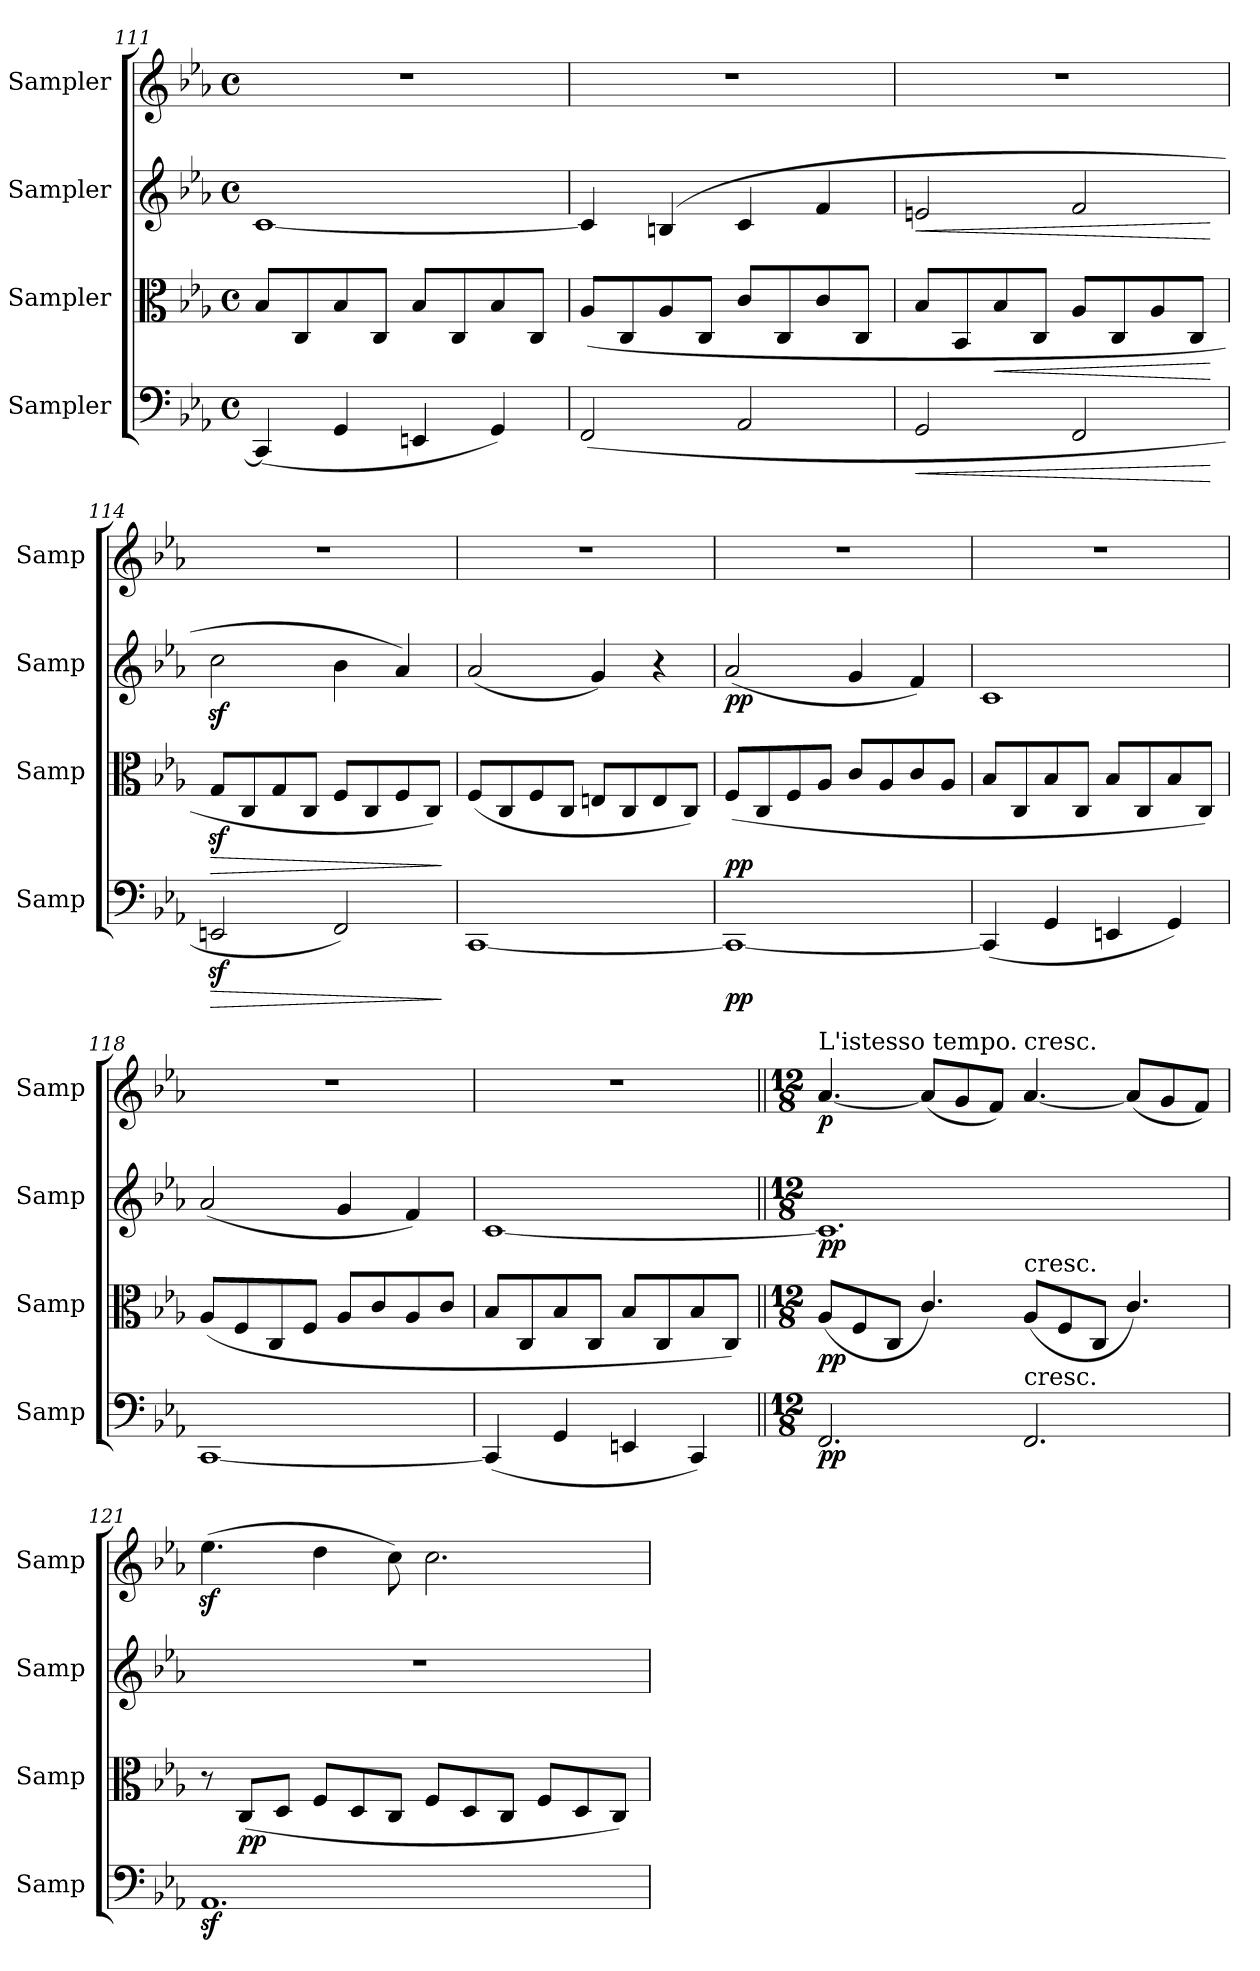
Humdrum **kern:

**kern	**dynam	**kern	**dynam	**kern	**dynam	**kern	**dynam
*part4	*part4	*part3	*part3	*part2	*part2	*part1	*part1
*staff4	*staff4	*staff3	*staff3	*staff2	*staff2	*staff1	*staff1
*I"Sampler	*	*I"Sampler	*	*I"Sampler	*	*I"Sampler	*
*I'Samp	*	*I'Samp	*	*I'Samp	*	*I'Samp	*
*clefF4	*	*clefC3	*	*clefG2	*	*clefG2	*
*k[b-e-a-]	*	*k[b-e-a-]	*	*k[b-e-a-]	*	*k[b-e-a-]	*
*M4/4	*	*M4/4	*	*M4/4	*	*M4/4	*
*met(c)	*	*met(c)	*	*met(c)	*	*met(c)	*
=111	=111	=111	=111	=111	=111	=111	=111
(4CC/]	.	8B-/L	.	[1c	.	1r	.
.	.	8C/	.	.	.	.	.
4GG/	.	8B-/	.	.	.	.	.
.	.	8C/J	.	.	.	.	.
4EEn/	.	8B-/L	.	.	.	.	.
.	.	8C/	.	.	.	.	.
4GG/)	.	8B-/	.	.	.	.	.
.	.	8C/J	.	.	.	.	.
=112	=112	=112	=112	=112	=112	=112	=112
(2FF/	.	(8A-/L	.	4c/]	.	1r	.
.	.	8C/	.	.	.	.	.
.	.	8A-/	.	(>4Bn/	.	.	.
.	.	8C/J	.	.	.	.	.
2AA-/	.	8c/L	.	4c/	.	.	.
.	.	8C/	.	.	.	.	.
.	.	8c/	.	4f/	.	.	.
.	.	8C/J	.	.	.	.	.
!!LO:LB:g=z
=113	=113	=113	=113	=113	=113	=113	=113
!	!LO:HP:b	!	!	!	!LO:HP:b	!	!
2GG/	<	8B-/L	.	2en/	<	1r	.
.	.	8BB-/	.	.	.	.	.
!	!	!	!LO:HP:b	!	!	!	!
.	.	8B-/	<	.	.	.	.
.	.	8C/J	.	.	.	.	.
2FF/	.	8A-/L	.	2f/	.	.	.
.	.	8C/	.	.	.	.	.
.	.	8A-/	.	.	.	.	.
.	.	8C/J	.	.	.	.	.
.	[	.	[	.	[	.	.
=114	=114	=114	=114	=114	=114	=114	=114
!	!LO:HP:b	!	!LO:HP:b	!	!	!	!
2EEnz</	>	8Gz</L	>	2ccz<\	.	1r	.
.	.	8C/	.	.	.	.	.
.	.	8G/	.	.	.	.	.
.	.	8C/J	.	.	.	.	.
2FF/)	.	8F/L	.	4b-\	.	.	.
.	.	8C/	.	.	.	.	.
.	.	8F/	.	4a-/)	.	.	.
.	.	8C/J)	.	.	.	.	.
.	]	.	]	.	.	.	.
=115	=115	=115	=115	=115	=115	=115	=115
[1CC	.	(8F/L	.	(2a-/	.	1r	.
.	.	8C/	.	.	.	.	.
.	.	8F/	.	.	.	.	.
.	.	8C/J	.	.	.	.	.
.	.	8En/L	.	4g/)	.	.	.
.	.	8C/	.	.	.	.	.
.	.	8E/	.	4r	.	.	.
.	.	8C/J)	.	.	.	.	.
=116	=116	=116	=116	=116	=116	=116	=116
!	!LO:DY:b	!	!LO:DY:b	!	!LO:DY:b	!	!
1CC_	pp	(8F/L	pp	(2a-/	pp	1r	.
.	.	8C/	.	.	.	.	.
.	.	8F/	.	.	.	.	.
.	.	8A-/J	.	.	.	.	.
.	.	8c/L	.	4g/	.	.	.
.	.	8A-/	.	.	.	.	.
.	.	8c/	.	4f/)	.	.	.
.	.	8A-/J	.	.	.	.	.
=117	=117	=117	=117	=117	=117	=117	=117
(4CC/]	.	8B-/L	.	1c	.	1r	.
.	.	8C/	.	.	.	.	.
4GG/	.	8B-/	.	.	.	.	.
.	.	8C/J	.	.	.	.	.
4EEn/	.	8B-/L	.	.	.	.	.
.	.	8C/	.	.	.	.	.
4GG/)	.	8B-/	.	.	.	.	.
.	.	8C/J)	.	.	.	.	.
=118	=118	=118	=118	=118	=118	=118	=118
[1CC	.	(8A-/L	.	(2a-/	.	1r	.
.	.	8F/	.	.	.	.	.
.	.	8C/	.	.	.	.	.
.	.	8F/J	.	.	.	.	.
.	.	8A-/L	.	4g/	.	.	.
.	.	8c/	.	.	.	.	.
.	.	8A-/	.	4f/)	.	.	.
.	.	8c/J	.	.	.	.	.
=119	=119	=119	=119	=119	=119	=119	=119
(4CC/]	.	8B-/L	.	[1c	.	1r	.
.	.	8C/	.	.	.	.	.
4GG/	.	8B-/	.	.	.	.	.
.	.	8C/J	.	.	.	.	.
4EEn/	.	8B-/L	.	.	.	.	.
.	.	8C/	.	.	.	.	.
4CC/)	.	8B-/	.	.	.	.	.
.	.	8C/J)	.	.	.	.	.
!!LO:LB:g=z
=120||	=120||	=120||	=120||	=120||	=120||	=120||	=120||
*M12/8	*	*M12/8	*	*M12/8	*	*M12/8	*
!	!	!	!	!	!	!LO:TX:a:t=L'istesso tempo.	!
!	!LO:DY:b	!	!LO:DY:b	!	!LO:DY:b	!	!LO:DY:b
2.FF/	pp	(8A-/L	pp	1.c]	pp	[4.a-/	p
.	.	8F/	.	.	.	.	.
.	.	8C/J	.	.	.	.	.
.	.	4.c/)	.	.	.	(8a-/L]	.
.	.	.	.	.	.	8g/	.
.	.	.	.	.	.	8f/J)	.
!	!	!	!	!	!	!LO:TX:a:t=cresc.	!
!	!	!LO:TX:a:t=cresc.	!	!	!	!	!
!LO:TX:a:t=cresc.	!	!	!	!	!	!	!
2.FF/	.	(8A-/L	.	.	.	[4.a-/	.
.	.	8F/	.	.	.	.	.
.	.	8C/J	.	.	.	.	.
.	.	4.c/)	.	.	.	(8a-/L]	.
.	.	.	.	.	.	8g/	.
.	.	.	.	.	.	8f/J)	.
=121	=121	=121	=121	=121	=121	=121	=121
1.AA-z<	.	8r	.	1.r	.	(4.ee-z<\	.
!	!	!	!LO:DY:b	!	!	!	!
.	.	(8C/L	pp	.	.	.	.
.	.	8D/J	.	.	.	.	.
.	.	8F/L	.	.	.	4dd\	.
.	.	8D/	.	.	.	.	.
.	.	8C/J	.	.	.	8cc\)	.
.	.	8F/L	.	.	.	2.cc\	.
.	.	8D/	.	.	.	.	.
.	.	8C/J	.	.	.	.	.
.	.	8F/L	.	.	.	.	.
.	.	8D/	.	.	.	.	.
.	.	8C/J)	.	.	.	.	.
=	=	=	=	=	=	=	=
*-	*-	*-	*-	*-	*-	*-	*-
